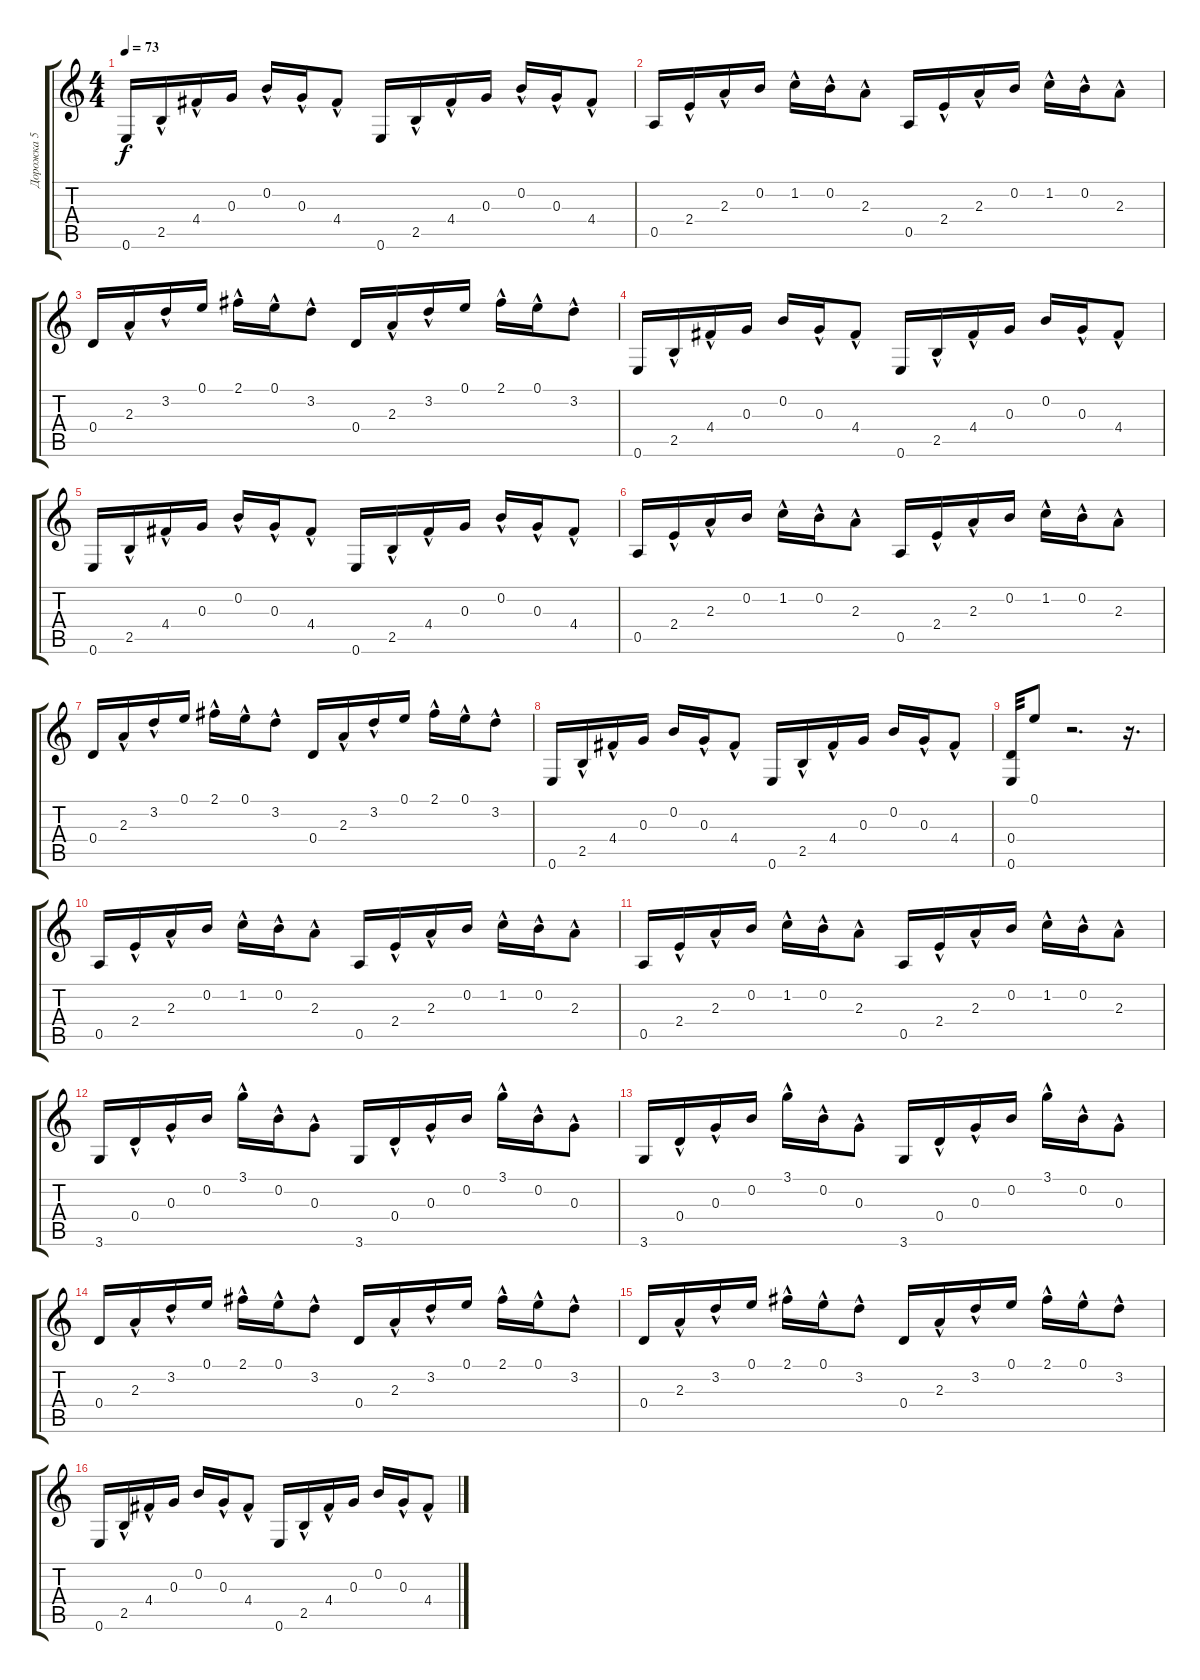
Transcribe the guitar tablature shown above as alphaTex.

\track ("Дорожка 5" "Дорожка 5") {instrument acousticguitarnylon}
\staff {score tabs}
\tuning (E4 B3 G3 D3 A2 E2) {hide}
\ts (4 4)
\tempo 73
\clef g2
\ks c
0.6.16{dy f instrument acousticguitarnylon} 2.5{hac}.16 4.4{hac}.16 0.3.16 0.2{hac}.16 0.3{hac}.16 4.4{hac}.8 0.6.16 2.5{hac}.16 4.4{hac}.16 0.3.16 0.2{hac}.16 0.3{hac}.16 4.4{hac}.8 |
0.5.16 2.4{hac}.16 2.3{hac}.16 0.2.16 1.2{hac}.16 0.2{hac}.16 2.3{hac}.8 0.5.16 2.4{hac}.16 2.3{hac}.16 0.2.16 1.2{hac}.16 0.2{hac}.16 2.3{hac}.8 |
0.4.16 2.3{hac}.16 3.2{hac}.16 0.1.16 2.1{hac}.16 0.1{hac}.16 3.2{hac}.8 0.4.16 2.3{hac}.16 3.2{hac}.16 0.1.16 2.1{hac}.16 0.1{hac}.16 3.2{hac}.8 |
0.6.16 2.5{hac}.16 4.4{hac}.16 0.3.16 0.2.16 0.3{hac}.16 4.4{hac}.8 0.6.16 2.5{hac}.16 4.4{hac}.16 0.3.16 0.2.16 0.3{hac}.16 4.4{hac}.8 |
0.6.16 2.5{hac}.16 4.4{hac}.16 0.3.16 0.2{hac}.16 0.3{hac}.16 4.4{hac}.8 0.6.16 2.5{hac}.16 4.4{hac}.16 0.3.16 0.2{hac}.16 0.3{hac}.16 4.4{hac}.8 |
0.5.16 2.4{hac}.16 2.3{hac}.16 0.2.16 1.2{hac}.16 0.2{hac}.16 2.3{hac}.8 0.5.16 2.4{hac}.16 2.3{hac}.16 0.2.16 1.2{hac}.16 0.2{hac}.16 2.3{hac}.8 |
0.4.16 2.3{hac}.16 3.2{hac}.16 0.1.16 2.1{hac}.16 0.1{hac}.16 3.2{hac}.8 0.4.16 2.3{hac}.16 3.2{hac}.16 0.1.16 2.1{hac}.16 0.1{hac}.16 3.2{hac}.8 |
0.6.16 2.5{hac}.16 4.4{hac}.16 0.3.16 0.2.16 0.3{hac}.16 4.4{hac}.8 0.6.16 2.5{hac}.16 4.4{hac}.16 0.3.16 0.2.16 0.3{hac}.16 4.4{hac}.8 |
(0.4 0.6).32 0.1.8 r.2{d} r.16{d} |
0.5.16 2.4{hac}.16 2.3{hac}.16 0.2.16 1.2{hac}.16 0.2{hac}.16 2.3{hac}.8 0.5.16 2.4{hac}.16 2.3{hac}.16 0.2.16 1.2{hac}.16 0.2{hac}.16 2.3{hac}.8 |
0.5.16 2.4{hac}.16 2.3{hac}.16 0.2.16 1.2{hac}.16 0.2{hac}.16 2.3{hac}.8 0.5.16 2.4{hac}.16 2.3{hac}.16 0.2.16 1.2{hac}.16 0.2{hac}.16 2.3{hac}.8 |
3.6.16 0.4{hac}.16 0.3{hac}.16 0.2.16 3.1{hac}.16 0.2{hac}.16 0.3{hac}.8 3.6.16 0.4{hac}.16 0.3{hac}.16 0.2.16 3.1{hac}.16 0.2{hac}.16 0.3{hac}.8 |
3.6.16 0.4{hac}.16 0.3{hac}.16 0.2.16 3.1{hac}.16 0.2{hac}.16 0.3{hac}.8 3.6.16 0.4{hac}.16 0.3{hac}.16 0.2.16 3.1{hac}.16 0.2{hac}.16 0.3{hac}.8 |
0.4.16 2.3{hac}.16 3.2{hac}.16 0.1.16 2.1{hac}.16 0.1{hac}.16 3.2{hac}.8 0.4.16 2.3{hac}.16 3.2{hac}.16 0.1.16 2.1{hac}.16 0.1{hac}.16 3.2{hac}.8 |
0.4.16 2.3{hac}.16 3.2{hac}.16 0.1.16 2.1{hac}.16 0.1{hac}.16 3.2{hac}.8 0.4.16 2.3{hac}.16 3.2{hac}.16 0.1.16 2.1{hac}.16 0.1{hac}.16 3.2{hac}.8 |
0.6.16 2.5{hac}.16 4.4{hac}.16 0.3.16 0.2.16 0.3{hac}.16 4.4{hac}.8 0.6.16 2.5{hac}.16 4.4{hac}.16 0.3.16 0.2.16 0.3{hac}.16 4.4{hac}.8
